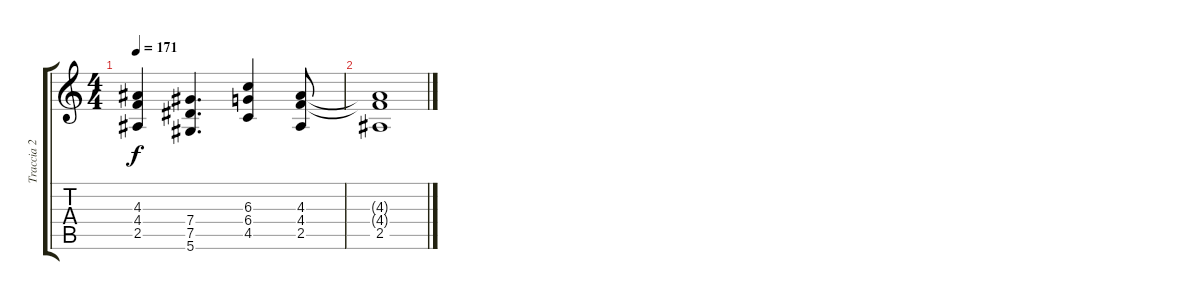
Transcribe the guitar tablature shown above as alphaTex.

\track ("Traccia 2" "Traccia 2") {mute instrument overdrivenguitar}
\staff {score tabs}
\tuning (Eb4 Bb3 Gb3 Db3 Ab2 Eb2) {hide}
\ts (4 4)
\tempo 171
\clef g2
\ks c
(4.3{t} 4.4{t} 2.5{t}).4{dy f} (7.4 7.5 5.6).4{d} (6.3 6.4 4.5).4 (4.3 4.4 2.5).8 |
(4.3{t} 4.4{t} 2.5).1
